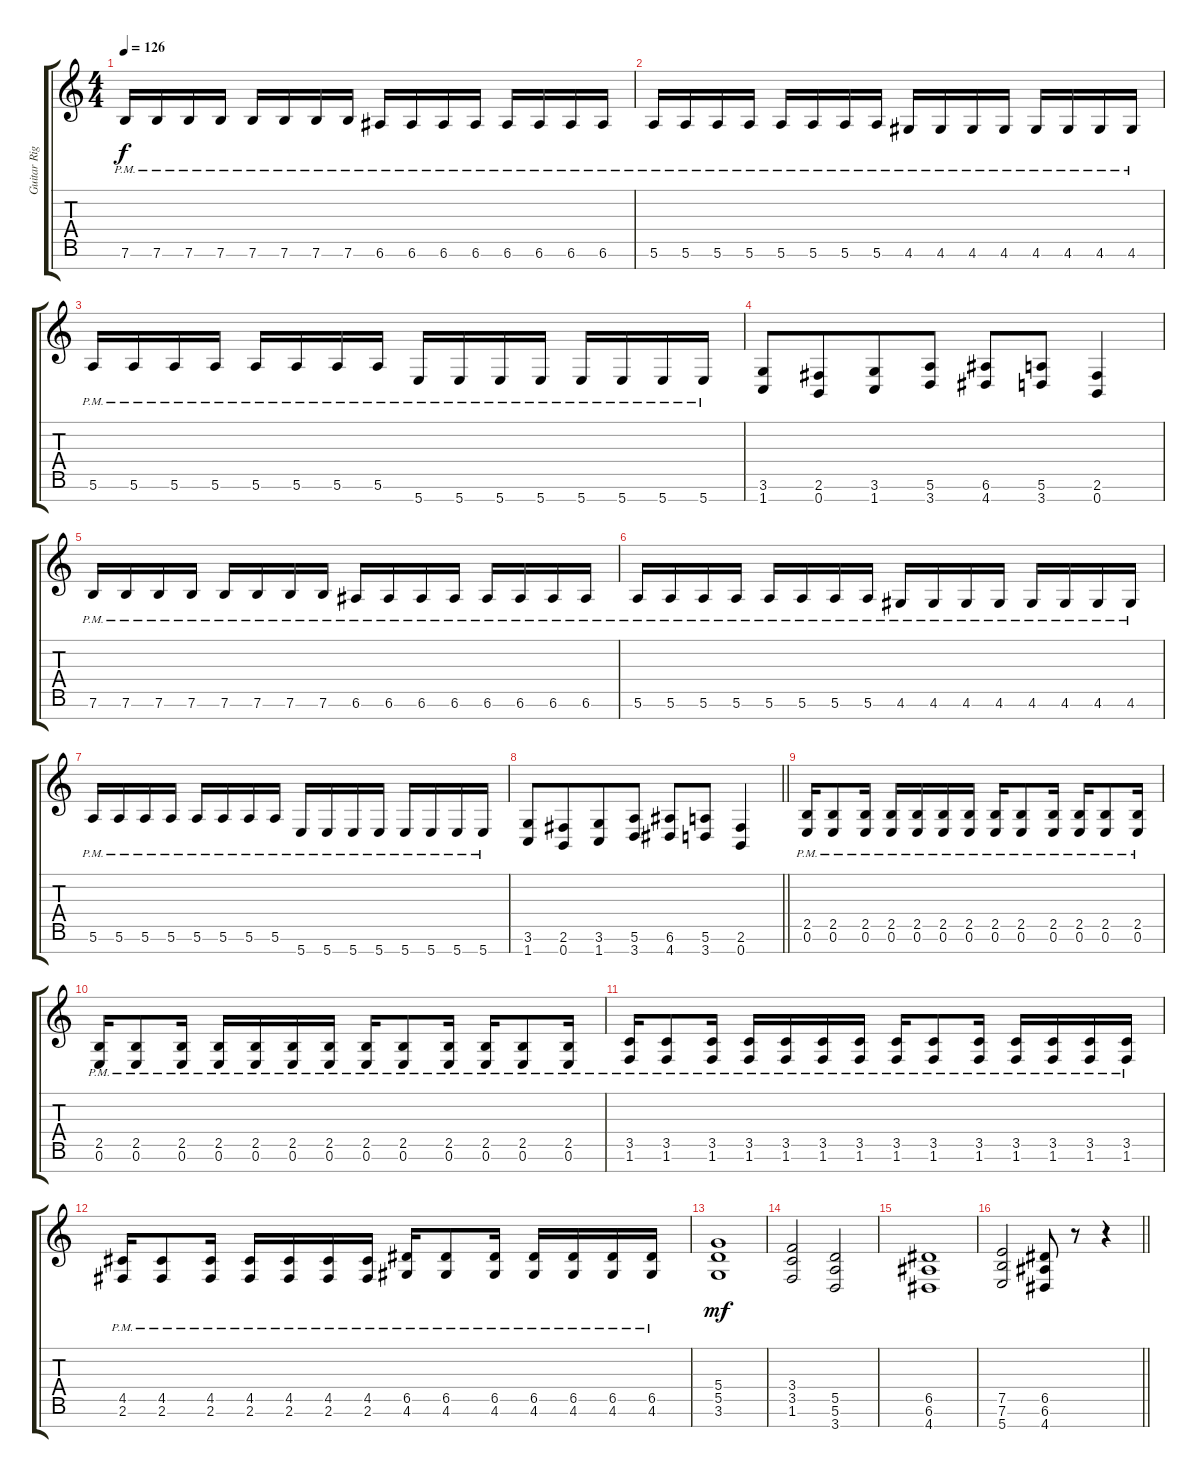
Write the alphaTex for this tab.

\track ("Guitar Right" "Guitar Rig") {instrument distortionguitar}
\staff {score tabs}
\tuning (E4 B3 G3 D3 A2 E2 B1) {hide}
\ts (4 4)
\tempo 126
\clef g2
\ks c
7.6{pm}.16{dy f} 7.6{pm}.16 7.6{pm}.16 7.6{pm}.16 7.6{pm}.16 7.6{pm}.16 7.6{pm}.16 7.6{pm}.16 6.6{pm}.16 6.6{pm}.16 6.6{pm}.16 6.6{pm}.16 6.6{pm}.16 6.6{pm}.16 6.6{pm}.16 6.6{pm}.16 |
5.6{pm}.16 5.6{pm}.16 5.6{pm}.16 5.6{pm}.16 5.6{pm}.16 5.6{pm}.16 5.6{pm}.16 5.6{pm}.16 4.6{pm}.16 4.6{pm}.16 4.6{pm}.16 4.6{pm}.16 4.6{pm}.16 4.6{pm}.16 4.6{pm}.16 4.6{pm}.16 |
5.6{pm}.16 5.6{pm}.16 5.6{pm}.16 5.6{pm}.16 5.6{pm}.16 5.6{pm}.16 5.6{pm}.16 5.6{pm}.16 5.7{pm}.16 5.7{pm}.16 5.7{pm}.16 5.7{pm}.16 5.7{pm}.16 5.7{pm}.16 5.7{pm}.16 5.7{pm}.16 |
(3.6 1.7).8 (2.6 0.7).8{beam merge} (3.6 1.7).8 (5.6 3.7).8 (6.6 4.7).8 (5.6 3.7).8 (2.6 0.7).4 |
7.6{pm}.16 7.6{pm}.16 7.6{pm}.16 7.6{pm}.16 7.6{pm}.16 7.6{pm}.16 7.6{pm}.16 7.6{pm}.16 6.6{pm}.16 6.6{pm}.16 6.6{pm}.16 6.6{pm}.16 6.6{pm}.16 6.6{pm}.16 6.6{pm}.16 6.6{pm}.16 |
5.6{pm}.16 5.6{pm}.16 5.6{pm}.16 5.6{pm}.16 5.6{pm}.16 5.6{pm}.16 5.6{pm}.16 5.6{pm}.16 4.6{pm}.16 4.6{pm}.16 4.6{pm}.16 4.6{pm}.16 4.6{pm}.16 4.6{pm}.16 4.6{pm}.16 4.6{pm}.16 |
5.6{pm}.16 5.6{pm}.16 5.6{pm}.16 5.6{pm}.16 5.6{pm}.16 5.6{pm}.16 5.6{pm}.16 5.6{pm}.16 5.7{pm}.16 5.7{pm}.16 5.7{pm}.16 5.7{pm}.16 5.7{pm}.16 5.7{pm}.16 5.7{pm}.16 5.7{pm}.16 |
\barLineRight lightlight
(3.6 1.7).8 (2.6 0.7).8{beam merge} (3.6 1.7).8 (5.6 3.7).8 (6.6 4.7).8 (5.6 3.7).8 (2.6 0.7).4 |
\section ("" "")
(2.5{pm} 0.6{pm}).16 (2.5{pm} 0.6{pm}).8 (2.5{pm} 0.6{pm}).16 (2.5{pm} 0.6{pm}).16 (2.5{pm} 0.6{pm}).16 (2.5{pm} 0.6{pm}).16 (2.5{pm} 0.6{pm}).16 (2.5{pm} 0.6{pm}).16 (2.5{pm} 0.6{pm}).8 (2.5{pm} 0.6{pm}).16 (2.5{pm} 0.6{pm}).16 (2.5{pm} 0.6{pm}).8 (2.5{pm} 0.6{pm}).16 |
(2.5{pm} 0.6{pm}).16 (2.5{pm} 0.6{pm}).8 (2.5{pm} 0.6{pm}).16 (2.5{pm} 0.6{pm}).16 (2.5{pm} 0.6{pm}).16 (2.5{pm} 0.6{pm}).16 (2.5{pm} 0.6{pm}).16 (2.5{pm} 0.6{pm}).16 (2.5{pm} 0.6{pm}).8 (2.5{pm} 0.6{pm}).16 (2.5{pm} 0.6{pm}).16 (2.5{pm} 0.6{pm}).8 (2.5{pm} 0.6{pm}).16 |
(3.5{pm} 1.6{pm}).16 (3.5{pm} 1.6{pm}).8 (3.5{pm} 1.6{pm}).16 (3.5{pm} 1.6{pm}).16 (3.5{pm} 1.6{pm}).16 (3.5{pm} 1.6{pm}).16 (3.5{pm} 1.6{pm}).16 (3.5{pm} 1.6{pm}).16 (3.5{pm} 1.6{pm}).8 (3.5{pm} 1.6{pm}).16 (3.5{pm} 1.6{pm}).16 (3.5{pm} 1.6{pm}).16 (3.5{pm} 1.6{pm}).16 (3.5{pm} 1.6{pm}).16 |
(4.5{pm} 2.6{pm}).16 (4.5{pm} 2.6{pm}).8 (4.5{pm} 2.6{pm}).16 (4.5{pm} 2.6{pm}).16 (4.5{pm} 2.6{pm}).16 (4.5{pm} 2.6{pm}).16 (4.5{pm} 2.6{pm}).16 (6.5{pm} 4.6{pm}).16 (6.5{pm} 4.6{pm}).8 (6.5{pm} 4.6{pm}).16 (6.5{pm} 4.6{pm}).16 (6.5{pm} 4.6{pm}).16 (6.5{pm} 4.6{pm}).16 (6.5{pm} 4.6{pm}).16 |
(5.4 5.5 3.6).1{dy mf} |
(3.4 3.5 1.6).2 (5.5 5.6 3.7).2 |
(6.5 6.6 4.7).1 |
\barLineRight lightlight
(7.5 7.6 5.7).2 (6.5 6.6 4.7).8 r.8 r.4
